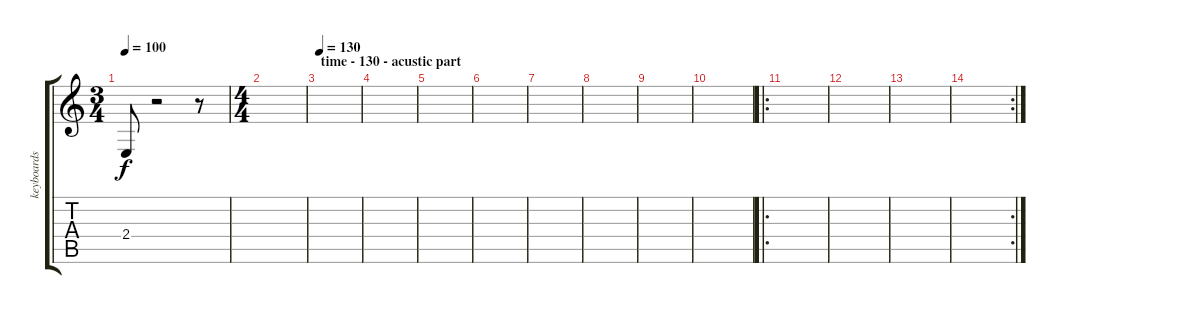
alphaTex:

\track ("keyboards 1" "keyboards ") {instrument pad1newage}
\staff {score tabs}
\tuning (E4 B3 G3 D3 A2 E2) {hide}
\ts (3 4)
\tempo 100
\clef g2
\ks c
2.4.8{dy f} r.2 r.8 |
\ts (4 4)
|
\section ("" "time - 130 - acustic part")
\tempo 130
|
|
|
|
|
|
|
|
\ro
|
|
|
\rc 2
